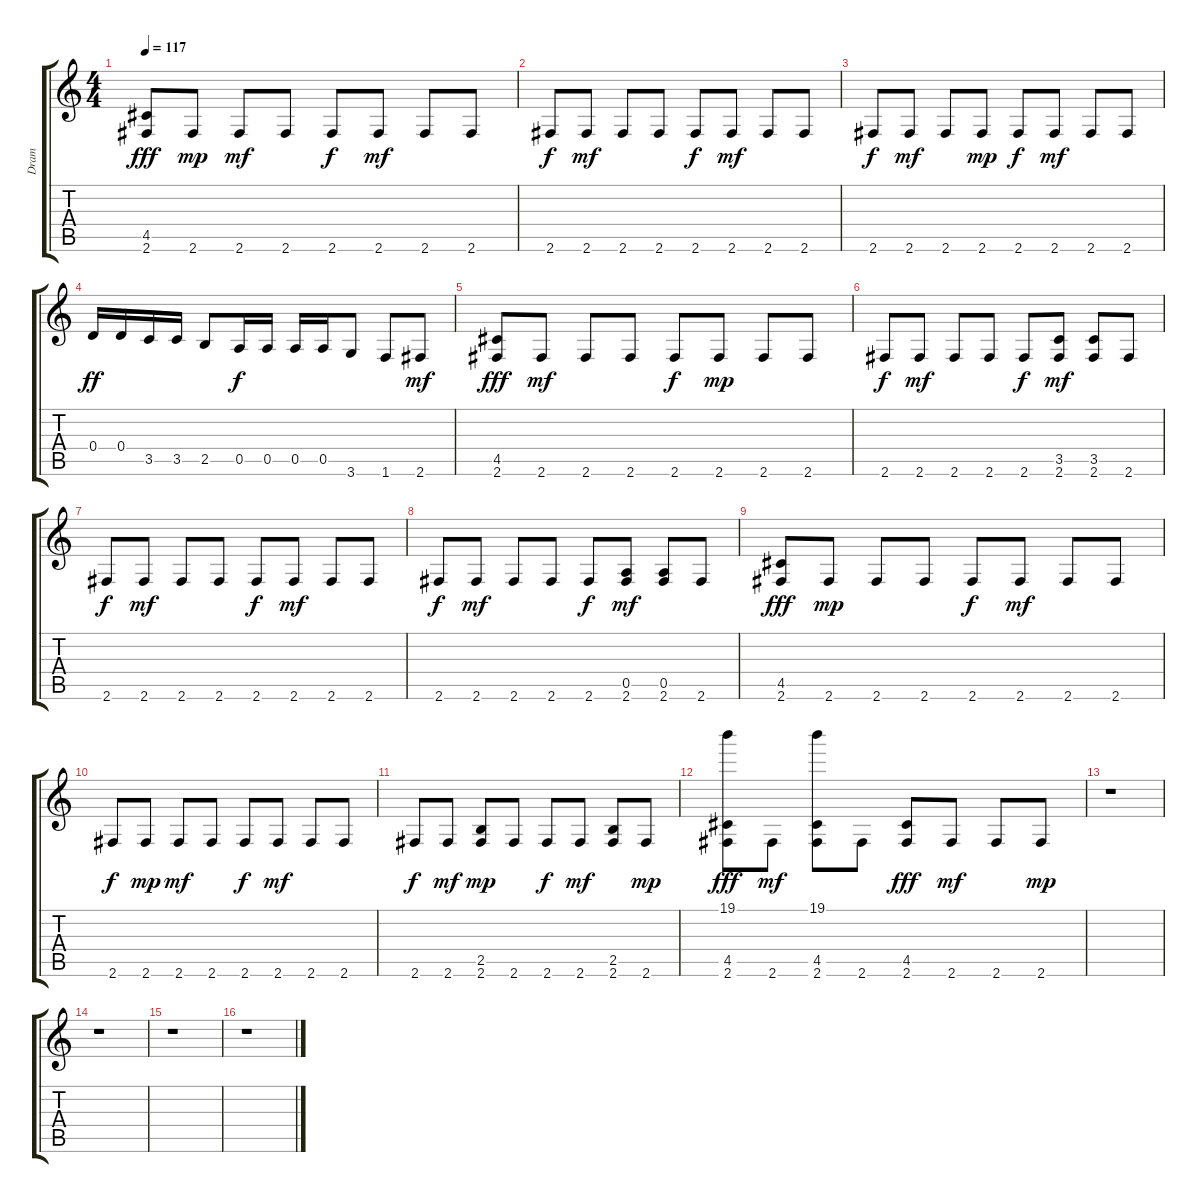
\track ("Dram" "Dram") {instrument electricbassfinger}
\staff {score tabs}
\tuning (E4 B3 G3 D3 A2 E2) {hide}
\ts (4 4)
\tempo 117
\clef g2
\ks c
(4.5 2.6).8{dy fff} 2.6.8{dy mp} 2.6.8{dy mf} 2.6.8 2.6.8{dy f} 2.6.8{dy mf} 2.6.8 2.6.8 |
2.6.8{dy f} 2.6.8{dy mf} 2.6.8 2.6.8 2.6.8{dy f} 2.6.8{dy mf} 2.6.8 2.6.8 |
2.6.8{dy f} 2.6.8{dy mf} 2.6.8 2.6.8{dy mp} 2.6.8{dy f} 2.6.8{dy mf} 2.6.8 2.6.8 |
0.4.16{dy ff} 0.4.16 3.5.16 3.5.16 2.5.8 0.5.16{dy f} 0.5.16 0.5.16 0.5.16 3.6.8 1.6.8 2.6.8{dy mf} |
(4.5 2.6).8{dy fff} 2.6.8{dy mf} 2.6.8 2.6.8 2.6.8{dy f} 2.6.8{dy mp} 2.6.8 2.6.8 |
2.6.8{dy f} 2.6.8{dy mf} 2.6.8 2.6.8 2.6.8{dy f} (3.5 2.6).8{dy mf} (3.5 2.6).8 2.6.8 |
2.6.8{dy f} 2.6.8{dy mf} 2.6.8 2.6.8 2.6.8{dy f} 2.6.8{dy mf} 2.6.8 2.6.8 |
2.6.8{dy f} 2.6.8{dy mf} 2.6.8 2.6.8 2.6.8{dy f} (0.5 2.6).8{dy mf} (0.5 2.6).8 2.6.8 |
(4.5 2.6).8{dy fff} 2.6.8{dy mp} 2.6.8 2.6.8 2.6.8{dy f} 2.6.8{dy mf} 2.6.8 2.6.8 |
2.6.8{dy f} 2.6.8{dy mp} 2.6.8{dy mf} 2.6.8 2.6.8{dy f} 2.6.8{dy mf} 2.6.8 2.6.8 |
2.6.8{dy f} 2.6.8{dy mf} (2.5 2.6).8{dy mp} 2.6.8 2.6.8{dy f} 2.6.8{dy mf} (2.5 2.6).8 2.6.8{dy mp} |
(19.1 4.5 2.6).8{dy fff} 2.6.8{dy mf} (19.1 4.5 2.6).8 2.6.8 (4.5 2.6).8{dy fff} 2.6.8{dy mf} 2.6.8 2.6.8{dy mp} |
r.1 |
r.1 |
r.1 |
r.1
